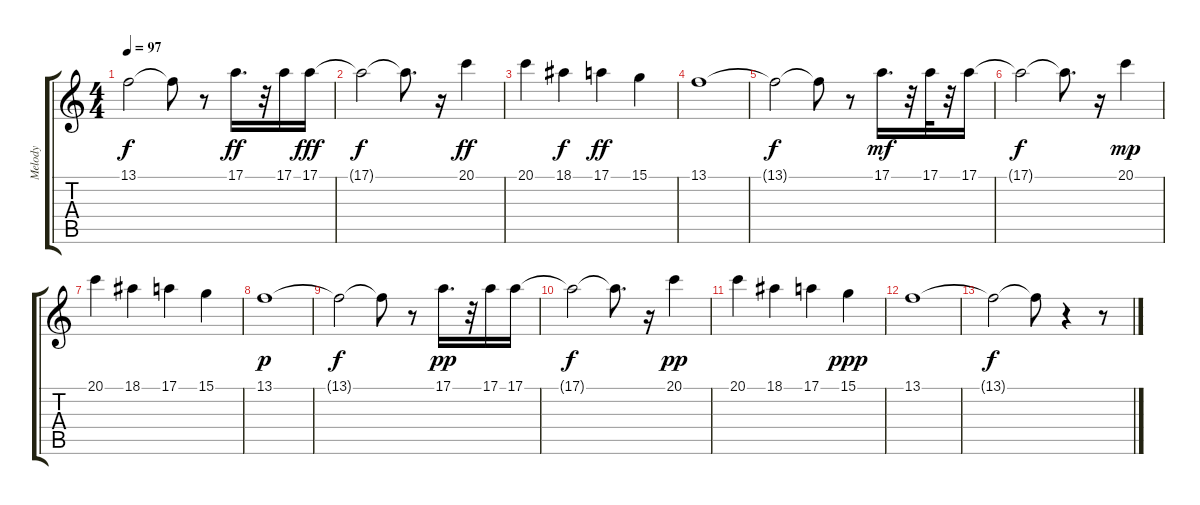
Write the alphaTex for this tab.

\track ("Melody" "Melody") {instrument flute}
\staff {score tabs}
\tuning (E4 B3 G3 D3 A2 E2) {hide}
\ts (4 4)
\tempo 97
\clef g2
\ks c
13.1{t}.2{dy f} 13.1{t}.8 r.8 17.1.16{d dy ff} r.32 17.1.16 17.1.16{dy fff} |
17.1{t}.2{dy f} 17.1{t}.8{d} r.16 20.1.4{dy ff} |
20.1.4 18.1.4{dy f} 17.1.4{dy ff} 15.1.4 |
13.1.1 |
13.1{t}.2{dy f} 13.1{t}.8 r.8 17.1.16{d dy mf} r.32 17.1.32 r.32 17.1.16 |
17.1{t}.2{dy f} 17.1{t}.8{d} r.16 20.1.4{dy mp} |
20.1.4 18.1.4 17.1.4 15.1.4 |
13.1.1{dy p} |
13.1{t}.2{dy f} 13.1{t}.8 r.8 17.1.16{d dy pp} r.32 17.1.16 17.1.16 |
17.1{t}.2{dy f} 17.1{t}.8{d} r.16 20.1.4{dy pp} |
20.1.4 18.1.4 17.1.4 15.1.4{dy ppp} |
13.1.1 |
13.1{t}.2{dy f} 13.1{t}.8 r.4 r.8
